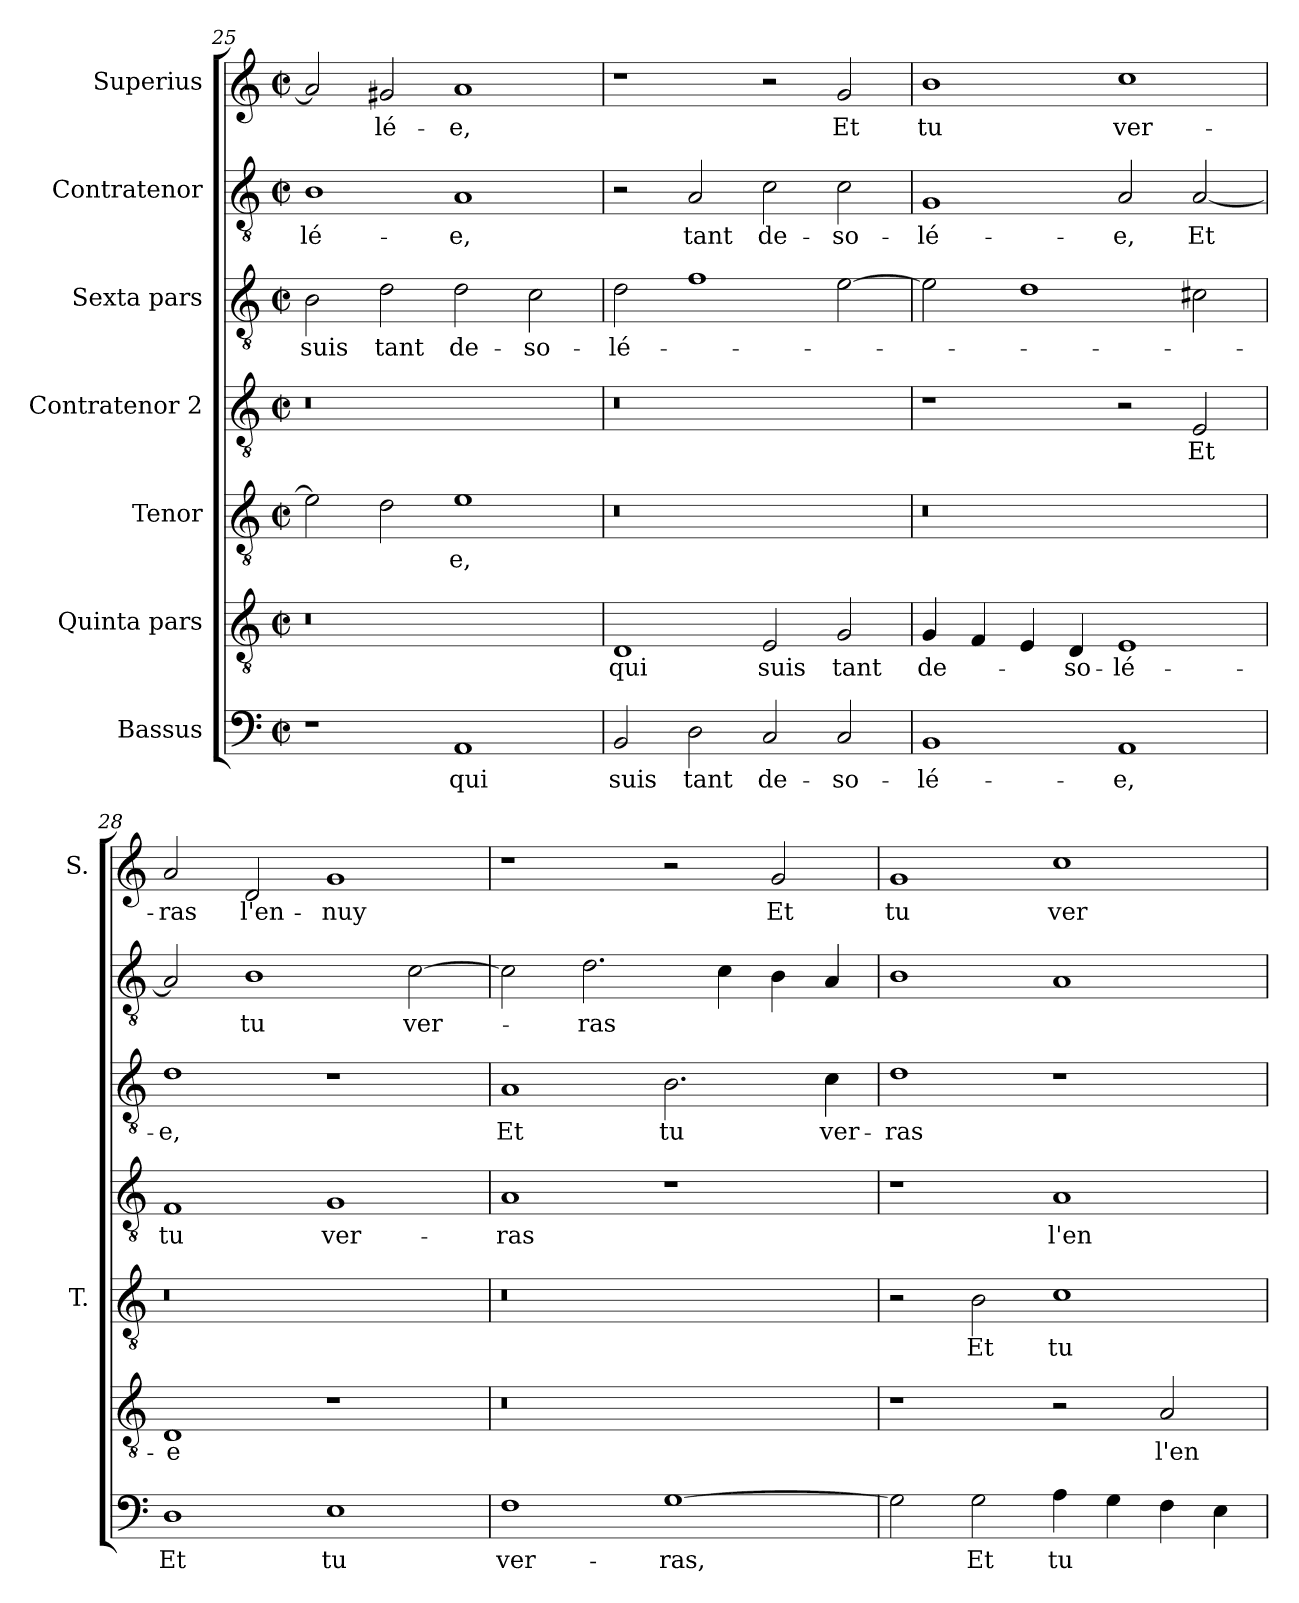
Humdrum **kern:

**kern	**text	**kern	**text	**kern	**text	**kern	**text	**kern	**text	**kern	**text	**kern	**text
*part7	*part7	*part6	*part6	*part5	*part5	*part4	*part4	*part3	*part3	*part2	*part2	*part1	*part1
*staff7	*staff7	*staff6	*staff6	*staff5	*staff5	*staff4	*staff4	*staff3	*staff3	*staff2	*staff2	*staff1	*staff1
*I"Bassus	*	*I"Quinta pars	*	*I"Tenor	*	*I"Contratenor 2	*	*I"Sexta pars	*	*I"Contratenor	*	*I"Superius	*
*	*	*	*	*I'T.	*	*	*	*	*	*	*	*I'S.	*
!!LO:PB:g=z
*clefF4	*	*clefGv2	*	*clefGv2	*	*clefGv2	*	*clefGv2	*	*clefGv2	*	*clefG2	*
*k[]	*	*k[]	*	*k[]	*	*k[]	*	*k[]	*	*k[]	*	*k[]	*
*C:	*	*C:	*	*C:	*	*C:	*	*C:	*	*C:	*	*C:	*
*M2/2	*	*M2/2	*	*M2/2	*	*M2/2	*	*M2/2	*	*M2/2	*	*M2/2	*
*met(c|)	*	*met(c|)	*	*met(c|)	*	*met(c|)	*	*met(c|)	*	*met(c|)	*	*met(c|)	*
=25	=25	=25	=25	=25	=25	=25	=25	=25	=25	=25	=25	=25	=25
!	!	!LO:N:vis=0	!	!	!	!LO:N:vis=0	!	!	!	!	!	!	!
1r	.	1r	.	2e\]	.	1r	.	2B\	suis	1B\	-lé-	2a/]	.
.	.	.	.	2d\	.	.	.	2d\	tant	.	.	2g#X/	-lé-
1AA/	qui	1ryy	.	1e\	-e,	1ryy	.	2d\	de-	1A/	-e,	1a/	-e,
.	.	.	.	.	.	.	.	2c\	-so-	.	.	.	.
=26	=26	=26	=26	=26	=26	=26	=26	=26	=26	=26	=26	=26	=26
!	!	!	!	!LO:N:vis=0	!	!LO:N:vis=0	!	!	!	!	!	!	!
2BB/	suis	1D/	qui	1r	.	1r	.	2d\	-lé-	2r	.	1r	.
2D\	tant	.	.	.	.	.	.	1f\	.	2A/	tant	.	.
2C/	de-	2E/	suis	1ryy	.	1ryy	.	.	.	2c\	de-	2r	.
2C/	-so-	2G/	tant	.	.	.	.	[2e\	.	2c\	-so-	2g/	Et
=27	=27	=27	=27	=27	=27	=27	=27	=27	=27	=27	=27	=27	=27
!	!	!	!	!LO:N:vis=0	!	!	!	!	!	!	!	!	!
1BB/	-lé-	4G/	de-	1r	.	1r	.	2e\]	.	1G/	-lé-	1b\	tu
.	.	4F/	.	.	.	.	.	.	.	.	.	.	.
.	.	4E/	.	.	.	.	.	1d\	.	.	.	.	.
.	.	4D/	-so-	.	.	.	.	.	.	.	.	.	.
1AA/	-e,	1E/	-lé-	1ryy	.	2r	.	.	.	2A/	-e,	1cc\	ver-
.	.	.	.	.	.	2E/	Et	2c#X\	.	[2A/	Et	.	.
=28	=28	=28	=28	=28	=28	=28	=28	=28	=28	=28	=28	=28	=28
!	!	!	!	!LO:N:vis=0	!	!	!	!	!	!	!	!	!
1D\	Et	1D/	-e	1r	.	1F/	tu	1d\	-e,	2A/]	.	2a/	-ras
.	.	.	.	.	.	.	.	.	.	1B\	tu	2d/	l'en-
1E\	tu	1r	.	1ryy	.	1G/	ver-	1r	.	.	.	1g/	-nuy
.	.	.	.	.	.	.	.	.	.	[2c\	ver-	.	.
=29	=29	=29	=29	=29	=29	=29	=29	=29	=29	=29	=29	=29	=29
!	!	!LO:N:vis=0	!	!LO:N:vis=0	!	!	!	!	!	!	!	!	!
1F\	ver-	1r	.	1r	.	1A/	-ras	1A/	Et	2c\]	.	1r	.
.	.	.	.	.	.	.	.	.	.	2.d\	-ras	.	.
[1G\	-ras,	1ryy	.	1ryy	.	1r	.	2.B\	tu	.	.	2r	.
.	.	.	.	.	.	.	.	.	.	4c\	.	.	.
.	.	.	.	.	.	.	.	.	.	4B\	.	2g/	Et
.	.	.	.	.	.	.	.	4c\	ver-	4A/	.	.	.
!!LO:LB:g=z
=30	=30	=30	=30	=30	=30	=30	=30	=30	=30	=30	=30	=30	=30
2G\]	.	1r	.	2r	.	1r	.	1d\	-ras	1B\	.	1g/	tu
2G\	Et	.	.	2B\	Et	.	.	.	.	.	.	.	.
4A\	tu	2r	.	1c\	tu	1A/	l'en-	1r	.	1A/	.	1cc\	ver-
4G\	.	.	.	.	.	.	.	.	.	.	.	.	.
4F\	.	2A/	l'en-	.	.	.	.	.	.	.	.	.	.
4E\	.	.	.	.	.	.	.	.	.	.	.	.	.
=	=	=	=	=	=	=	=	=	=	=	=	=	=
*-	*-	*-	*-	*-	*-	*-	*-	*-	*-	*-	*-	*-	*-
